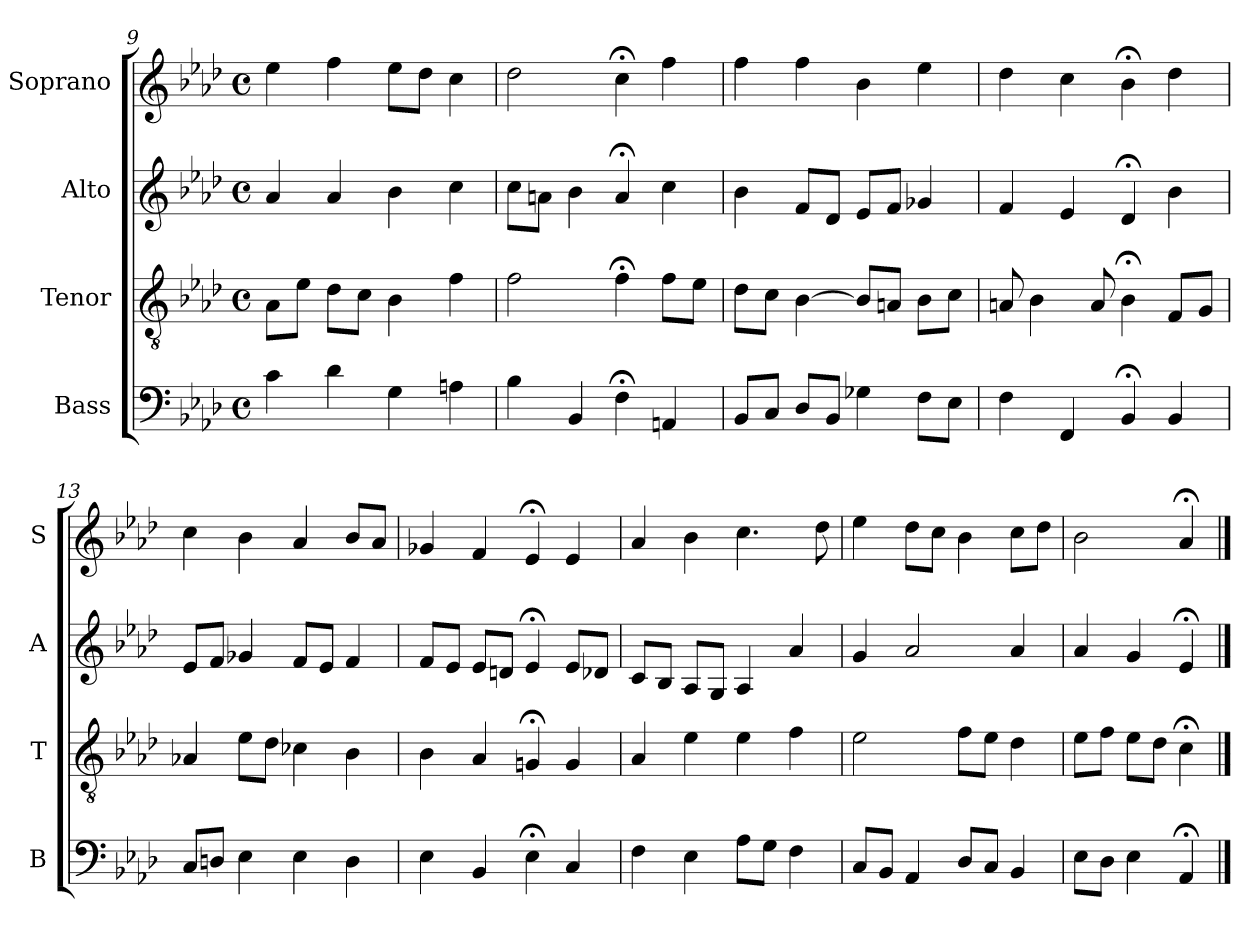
**kern	**kern	**kern	**kern
*part4	*part3	*part2	*part1
*staff4	*staff3	*staff2	*staff1
*I"Bass	*I"Tenor	*I"Alto	*I"Soprano
*I'B	*I'T	*I'A	*I'S
*clefF4	*clefGv2	*clefG2	*clefG2
*k[b-e-a-d-]	*k[b-e-a-d-]	*k[b-e-a-d-]	*k[b-e-a-d-]
*A-:	*A-:	*A-:	*A-:
*M4/4	*M4/4	*M4/4	*M4/4
*met(c)	*met(c)	*met(c)	*met(c)
=9	=9	=9	=9
4c	8A-L	4a-	4ee-
.	8e-J	.	.
4d-	8d-L	4a-	4ff
.	8cJ	.	.
4G	4B-	4b-	8ee-L
.	.	.	8dd-J
4An	4f	4cc	4cc
=10	=10	=10	=10
4B-	2f	8ccL	2dd-
.	.	8anJ	.
4BB-	.	4b-	.
4F;<	4f;<	4a;<	4cc;<
4AAn	8fL	4cc	4ff
.	8e-J	.	.
=11	=11	=11	=11
8BB-L	8d-L	4b-	4ff
8CJ	8cJ	.	.
8D-L	[4B-	8fL	4ff
8BB-J	.	8d-J	.
4G-X	8B-L]	8e-L	4b-
.	8AnJ	8fJ	.
8FL	8B-L	4g-X	4ee-
8E-J	8cJ	.	.
=12	=12	=12	=12
4F	8An	4f	4dd-
.	4B-	.	.
4FF	.	4e-	4cc
.	8A	.	.
4BB-;<	4B-;<	4d-;<	4b-;<
4BB-	8FL	4b-	4dd-
.	8GJ	.	.
=13	=13	=13	=13
8CL	4A-X	8e-L	4cc
8DnJ	.	8fJ	.
4E-	8e-L	4g-X	4b-
.	8d-J	.	.
4E-	4c-X	8fL	4a-
.	.	8e-J	.
4D	4B-	4f	8b-L
.	.	.	8a-J
=14	=14	=14	=14
4E-	4B-	8fL	4g-X
.	.	8e-J	.
4BB-	4A-	8e-L	4f
.	.	8dnJ	.
4E-;<	4Gn;<	4e-;<	4e-;<
4C	4G	8e-L	4e-
.	.	8d-XJ	.
=15	=15	=15	=15
4F	4A-	8cL	4a-
.	.	8B-J	.
4E-	4e-	8A-L	4b-
.	.	8GJ	.
8A-L	4e-	4A-	4.cc
8GJ	.	.	.
4F	4f	4a-	.
.	.	.	8dd-
=16	=16	=16	=16
8CL	2e-	4g	4ee-
8BB-J	.	.	.
4AA-	.	2a-	8dd-L
.	.	.	8ccJ
8D-L	8fL	.	4b-
8CJ	8e-J	.	.
4BB-	4d-	4a-	8ccL
.	.	.	8dd-J
=17	=17	=17	=17
8E-L	8e-L	4a-	2b-
8D-J	8fJ	.	.
4E-	8e-L	4g	.
.	8d-J	.	.
4AA-;<	4c;<	4e-;<	4a-;<
==	==	==	==
*-	*-	*-	*-
